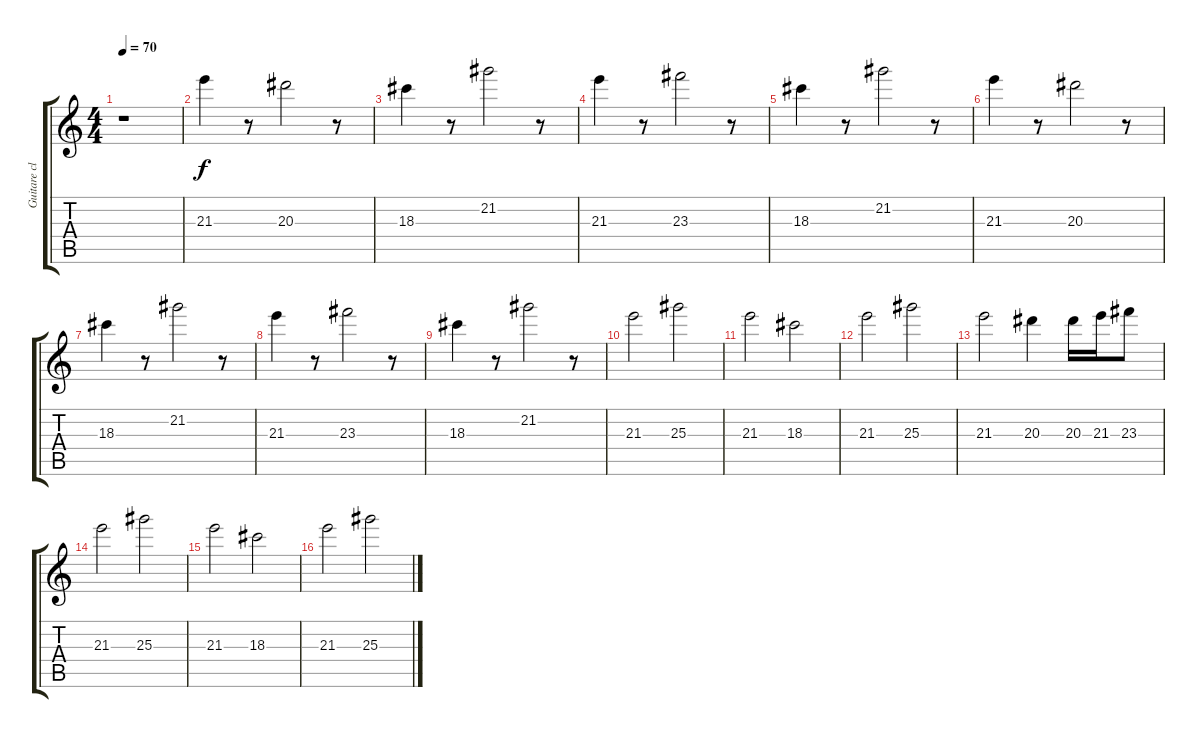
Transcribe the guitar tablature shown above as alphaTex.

\track ("Guitare claire 1" "Guitare cl") {instrument electricguitarjazz}
\staff {score tabs}
\tuning (E4 B3 G3 D3 A2 E2) {hide}
\ts (4 4)
\tempo 70
\clef g2
\ks c
r.1{dy f instrument electricguitarjazz} |
21.3.4 r.8 20.3.2 r.8 |
18.3.4 r.8 21.2.2 r.8 |
21.3.4 r.8 23.3.2 r.8 |
18.3.4 r.8 21.2.2 r.8 |
21.3.4 r.8 20.3.2 r.8 |
18.3.4 r.8 21.2.2 r.8 |
21.3.4 r.8 23.3.2 r.8 |
18.3.4 r.8 21.2.2 r.8 |
21.3.2 25.3.2 |
21.3.2 18.3.2 |
21.3.2 25.3.2 |
21.3.2 20.3.4 20.3.16 21.3.16 23.3.8 |
21.3.2 25.3.2 |
21.3.2 18.3.2 |
21.3.2 25.3.2
